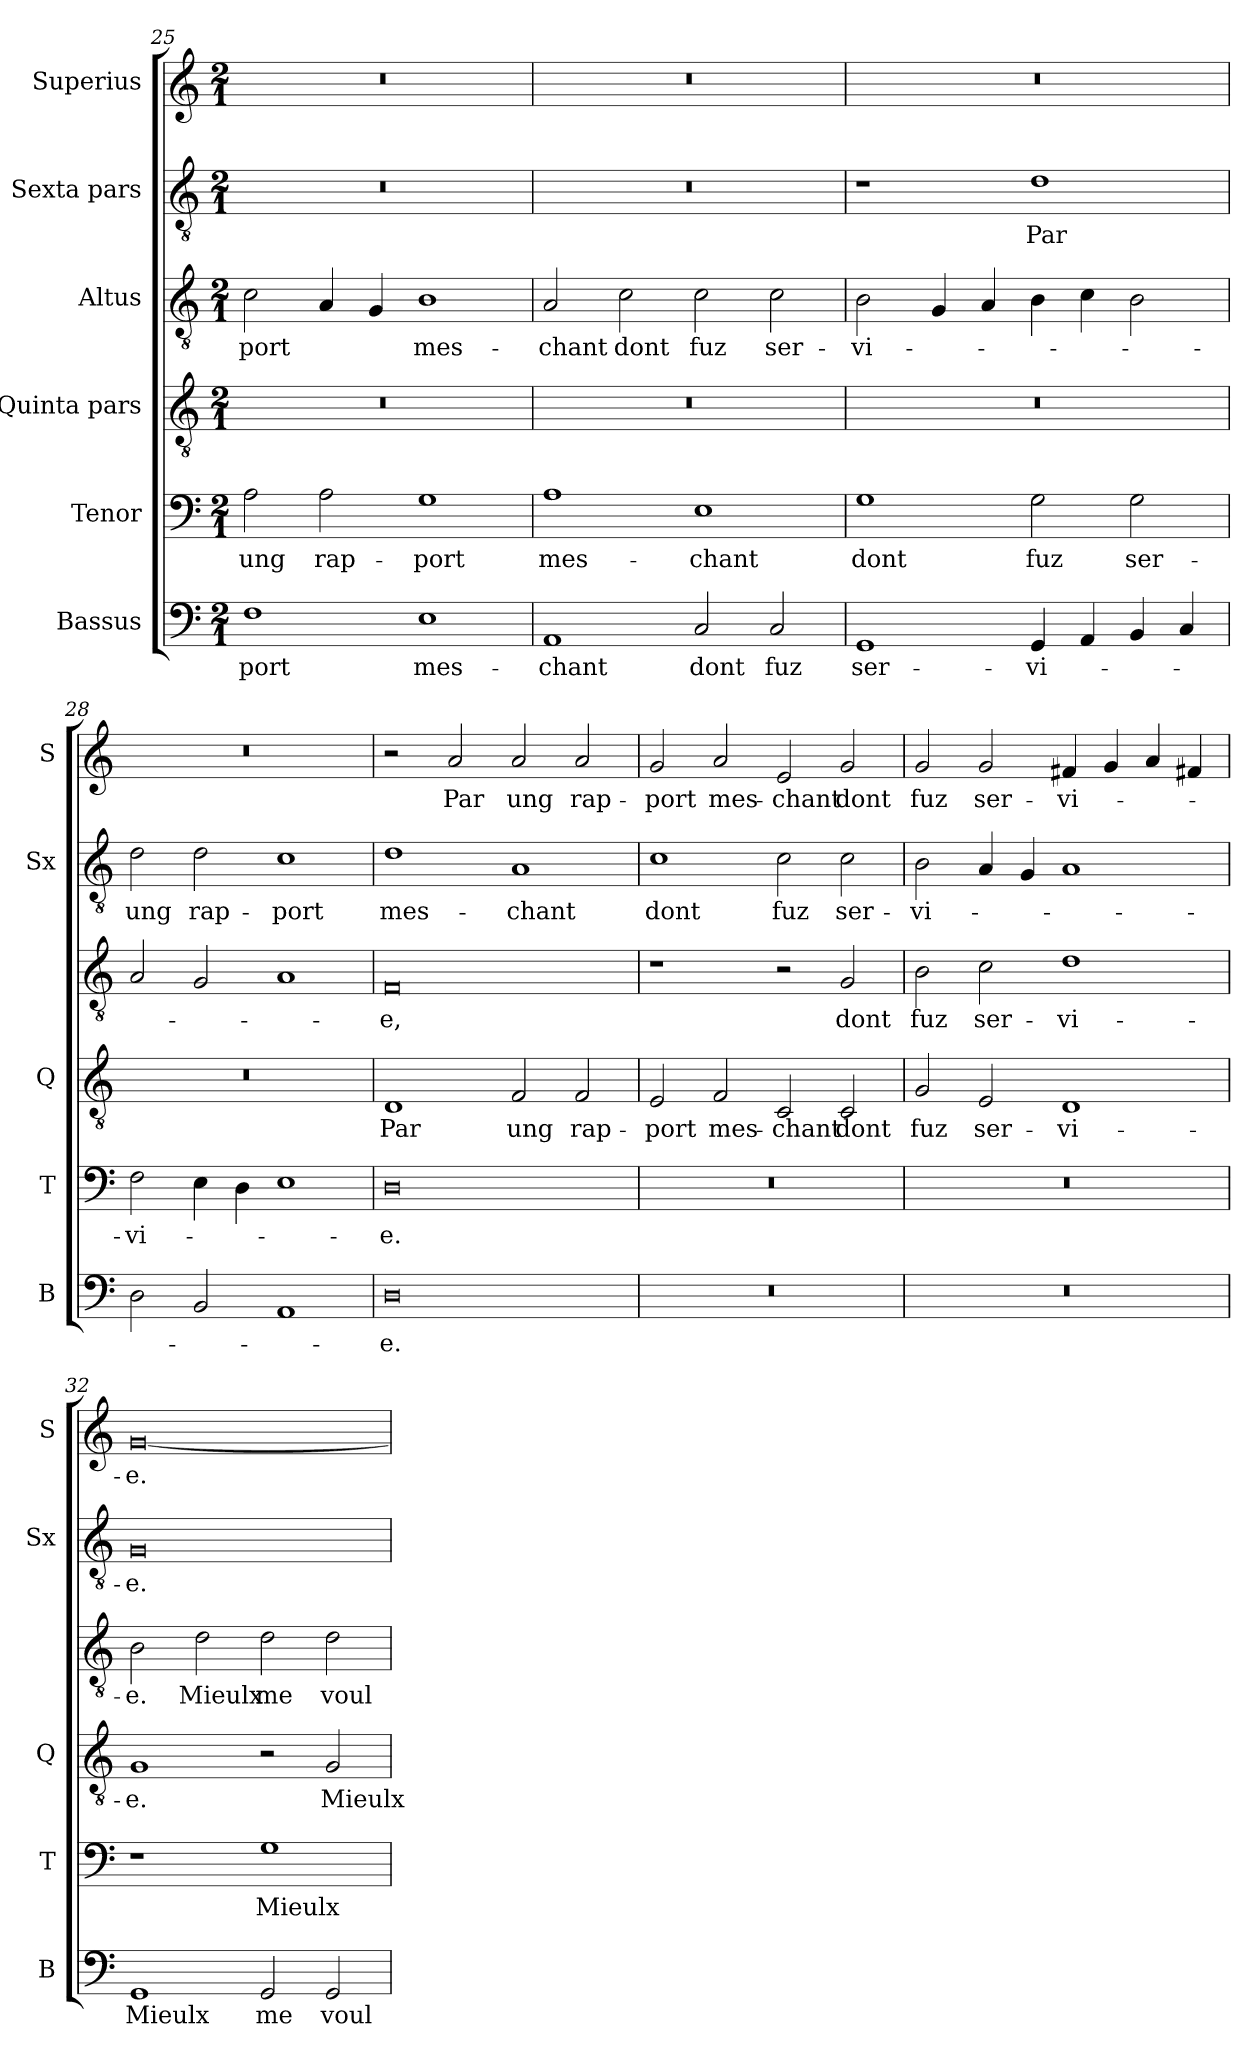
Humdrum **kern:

**kern	**text	**kern	**text	**kern	**text	**kern	**text	**kern	**text	**kern	**text
*part6	*part6	*part5	*part5	*part4	*part4	*part3	*part3	*part2	*part2	*part1	*part1
*staff6	*staff6	*staff5	*staff5	*staff4	*staff4	*staff3	*staff3	*staff2	*staff2	*staff1	*staff1
*I"Bassus	*	*I"Tenor	*	*I"Quinta pars	*	*I"Altus	*	*I"Sexta pars	*	*I"Superius	*
*I'B	*	*I'T	*	*I'Q	*	*	*	*I'Sx	*	*I'S	*
*clefF4	*	*clefF4	*	*clefGv2	*	*clefGv2	*	*clefGv2	*	*clefG2	*
*k[]	*	*k[]	*	*k[]	*	*k[]	*	*k[]	*	*k[]	*
*M2/1	*	*M2/1	*	*M2/1	*	*M2/1	*	*M2/1	*	*M2/1	*
=25	=25	=25	=25	=25	=25	=25	=25	=25	=25	=25	=25
1F	-port	2A\	ung	0r	.	2c\	-port	0r	.	0r	.
.	.	2A\	rap-	.	.	4A/	.	.	.	.	.
.	.	.	.	.	.	4G/	.	.	.	.	.
1E	mes-	1G	-port	.	.	1B	mes-	.	.	.	.
=26	=26	=26	=26	=26	=26	=26	=26	=26	=26	=26	=26
1AA	-chant	1A	mes-	0r	.	2A/	-chant	0r	.	0r	.
.	.	.	.	.	.	2c\	dont	.	.	.	.
2C/	dont	1E	-chant	.	.	2c\	fuz	.	.	.	.
2C/	fuz	.	.	.	.	2c\	ser-	.	.	.	.
=27	=27	=27	=27	=27	=27	=27	=27	=27	=27	=27	=27
1GG	ser-	1G	dont	0r	.	2B\	-vi-	1r	.	0r	.
.	.	.	.	.	.	4G/	.	.	.	.	.
.	.	.	.	.	.	4A/	.	.	.	.	.
4GG/	-vi-	2G\	fuz	.	.	4B\	.	1d	Par	.	.
4AA/	.	.	.	.	.	4c\	.	.	.	.	.
4BB/	.	2G\	ser-	.	.	2B\	.	.	.	.	.
4C/	.	.	.	.	.	.	.	.	.	.	.
=28	=28	=28	=28	=28	=28	=28	=28	=28	=28	=28	=28
2D\	.	2F\	-vi-	0r	.	2A/	.	2d\	ung	0r	.
2BB/	.	4E\	.	.	.	2G/	.	2d\	rap-	.	.
.	.	4D\	.	.	.	.	.	.	.	.	.
1AA	.	1E	.	.	.	1A	.	1c	-port	.	.
=29	=29	=29	=29	=29	=29	=29	=29	=29	=29	=29	=29
0D	-e.	0D	-e.	1D	Par	0F	-e,	1d	mes-	2r	.
.	.	.	.	.	.	.	.	.	.	2a/	Par
.	.	.	.	2F/	ung	.	.	1A	-chant	2a/	ung
.	.	.	.	2F/	rap-	.	.	.	.	2a/	rap-
=30	=30	=30	=30	=30	=30	=30	=30	=30	=30	=30	=30
0r	.	0r	.	2E/	-port	1r	.	1c	dont	2g/	-port
.	.	.	.	2F/	mes-	.	.	.	.	2a/	mes-
.	.	.	.	2C/	-chant	2r	.	2c\	fuz	2e/	-chant
.	.	.	.	2C/	dont	2G/	dont	2c\	ser-	2g/	dont
=31	=31	=31	=31	=31	=31	=31	=31	=31	=31	=31	=31
0r	.	0r	.	2G/	fuz	2B\	fuz	2B\	-vi-	2g/	fuz
.	.	.	.	2E/	ser-	2c\	ser-	4A/	.	2g/	ser-
.	.	.	.	.	.	.	.	4G/	.	.	.
.	.	.	.	1D	-vi-	1d	-vi-	1A	.	4f#X/	-vi-
.	.	.	.	.	.	.	.	.	.	4g/	.
.	.	.	.	.	.	.	.	.	.	4a/	.
.	.	.	.	.	.	.	.	.	.	4f#X/	.
=32	=32	=32	=32	=32	=32	=32	=32	=32	=32	=32	=32
1GG	Mieulx	1r	.	1G	-e.	2B\	-e.	0G	-e.	[0g	-e.
.	.	.	.	.	.	2d\	Mieulx	.	.	.	.
2GG/	me	1G	Mieulx	2r	.	2d\	me	.	.	.	.
2GG/	voul-	.	.	2G/	Mieulx	2d\	voul-	.	.	.	.
=	=	=	=	=	=	=	=	=	=	=	=
*-	*-	*-	*-	*-	*-	*-	*-	*-	*-	*-	*-
